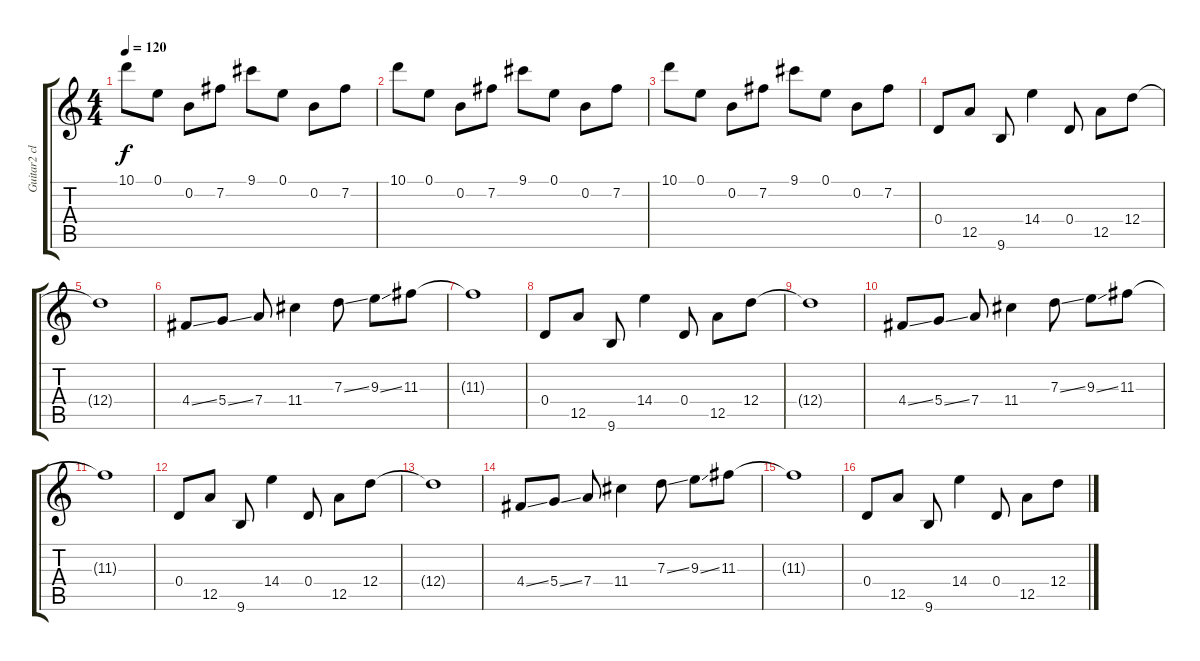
\track ("Guitar2 clean" "Guitar2 cl") {instrument electricguitarclean}
\staff {score tabs}
\tuning (E4 B3 G3 D3 A2 D2) {hide}
\ts (4 4)
\tempo 120
\clef g2
\ks c
10.1.8{dy f} 0.1.8 0.2.8 7.2.8 9.1.8 0.1.8 0.2.8 7.2.8 |
10.1.8 0.1.8 0.2.8 7.2.8 9.1.8 0.1.8 0.2.8 7.2.8 |
10.1.8 0.1.8 0.2.8 7.2.8 9.1.8 0.1.8 0.2.8 7.2.8 |
0.4.8 12.5.8 9.6.8 14.4.4 0.4.8 12.5.8 12.4.8 |
12.4{t}.1 |
4.4{ss}.8 5.4{ss}.8 7.4.8 11.4.4 7.3{ss}.8 9.3{ss}.8 11.3.8 |
11.3{t}.1 |
0.4.8 12.5.8 9.6.8 14.4.4 0.4.8 12.5.8 12.4.8 |
12.4{t}.1 |
4.4{ss}.8 5.4{ss}.8 7.4.8 11.4.4 7.3{ss}.8 9.3{ss}.8 11.3.8 |
11.3{t}.1 |
0.4.8 12.5.8 9.6.8 14.4.4 0.4.8 12.5.8 12.4.8 |
12.4{t}.1 |
4.4{ss}.8 5.4{ss}.8 7.4.8 11.4.4 7.3{ss}.8 9.3{ss}.8 11.3.8 |
11.3{t}.1 |
0.4.8 12.5.8 9.6.8 14.4.4 0.4.8 12.5.8 12.4.8
